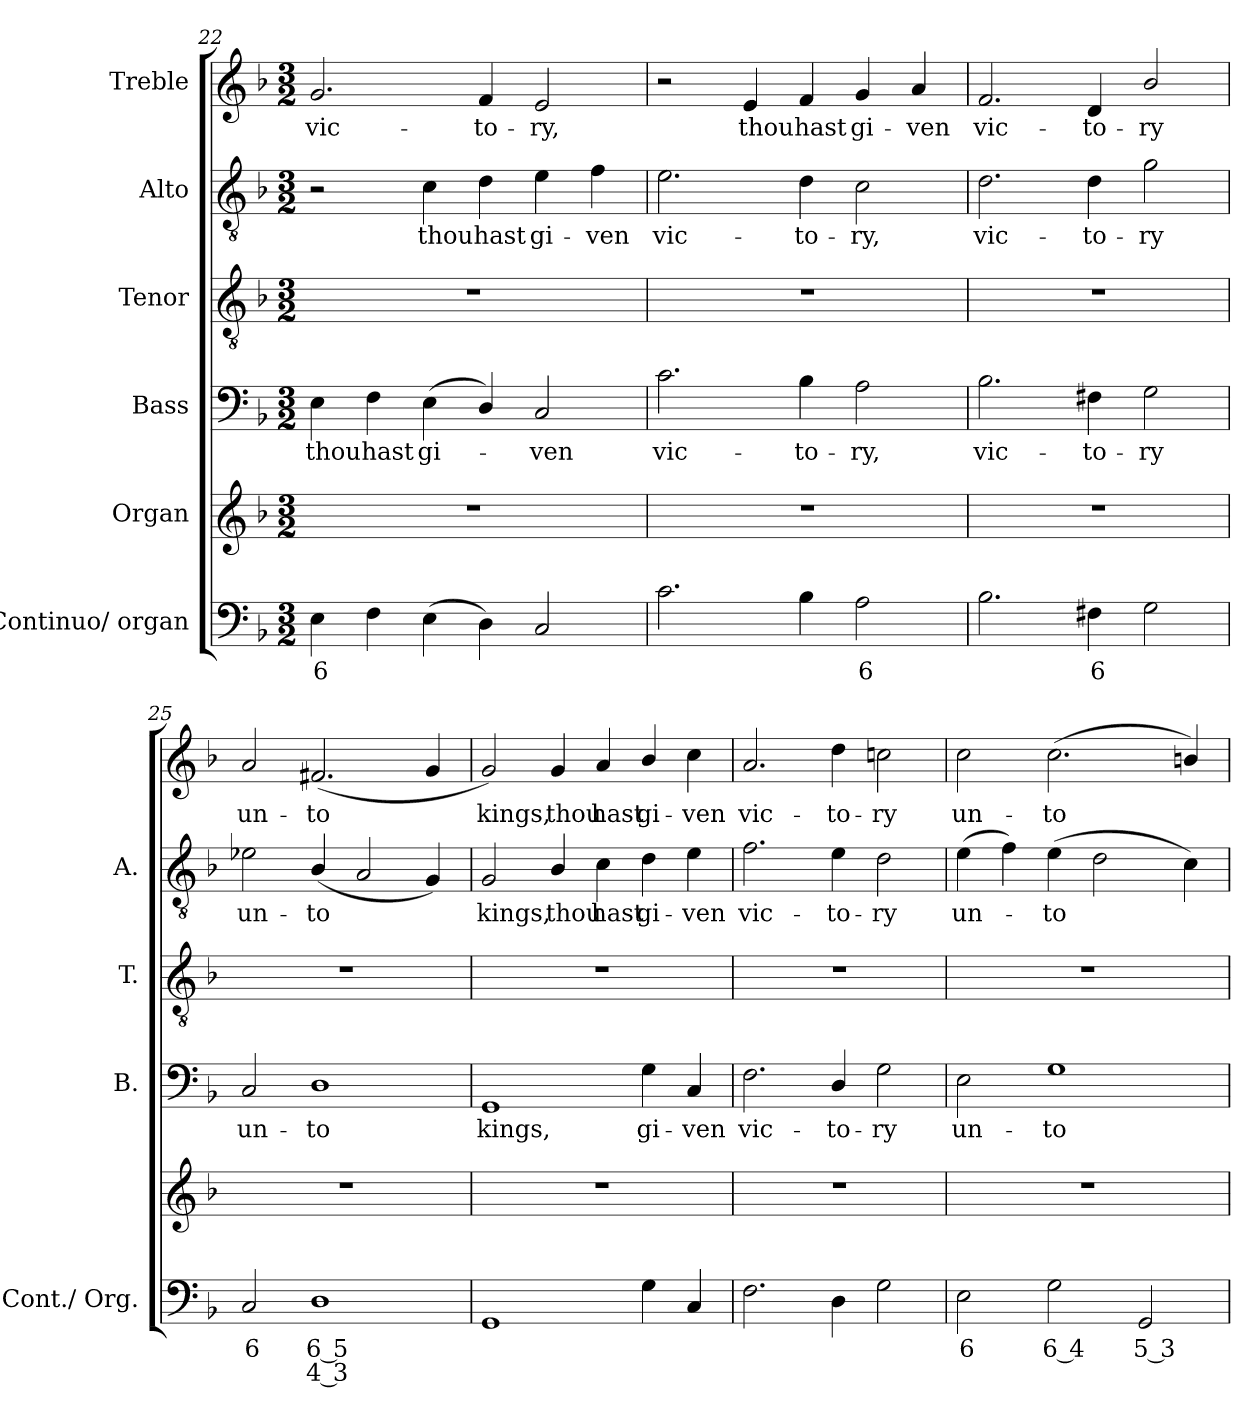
**kern	**text	**text	**kern	**kern	**text	**kern	**kern	**text	**kern	**text
*part6	*part6	*part6	*part5	*part4	*part4	*part3	*part2	*part2	*part1	*part1
*staff6	*staff6	*staff6	*staff5	*staff4	*staff4	*staff3	*staff2	*staff2	*staff1	*staff1
*I"Continuo/ organ	*	*	*I"Organ	*I"Bass	*	*I"Tenor	*I"Alto	*	*I"Treble	*
*I'Cont./ Org.	*	*	*	*I'B.	*	*I'T.	*I'A.	*	*	*
*clefF4	*	*	*clefG2	*clefF4	*	*clefGv2	*clefGv2	*	*clefG2	*
*	*	*	*	*	*	*ITrd7c12	*ITrd7c12	*	*	*
*k[b-]	*	*	*k[b-]	*k[b-]	*	*k[b-]	*k[b-]	*	*k[b-]	*
*F:	*	*	*F:	*F:	*	*F:	*F:	*	*F:	*
*M3/2	*	*	*M3/2	*M3/2	*	*M3/2	*M3/2	*	*M3/2	*
=22	=22	=22	=22	=22	=22	=22	=22	=22	=22	=22
!	!LO:LY:b:color=#000000	!	!LO:N:vis=1	!	!	!	!	!	!	!
!	!	!	!	!	!LO:LY:b:color=#000000	!LO:N:vis=1	!	!	!	!
!	!	!	!	!	!	!	!	!	!	!LO:LY:b:color=#000000
4Ei\	6	.	1.r	4Ei\	thou	1.r	2r	.	2.gi/	vic-
!	!	!	!	!	!LO:LY:b:color=#000000	!	!	!	!	!
4Fi\	.	.	.	4Fi\	hast	.	.	.	.	.
!	!	!	!	!	!LO:LY:b:color=#000000	!	!	!	!	!
!	!	!	!	!	!	!	!	!LO:LY:b:color=#000000	!	!
(4Ei\	.	.	.	(4Ei\	gi-	.	4Ci\	thou	.	.
!	!	!	!	!	!	!	!	!LO:LY:b:color=#000000	!	!
!	!	!	!	!	!	!	!	!	!	!LO:LY:b:color=#000000
4Di\)	.	.	.	4Di/)	.	.	4Di\	hast	4fi/	-to-
!	!	!	!	!	!LO:LY:b:color=#000000	!	!	!	!	!
!	!	!	!	!	!	!	!	!LO:LY:b:color=#000000	!	!
!	!	!	!	!	!	!	!	!	!	!LO:LY:b:color=#000000
2Ci/	.	.	.	2Ci/	-ven	.	4Ei\	gi-	2ei/	-ry,
!	!	!	!	!	!	!	!	!LO:LY:b:color=#000000	!	!
.	.	.	.	.	.	.	4Fi\	-ven	.	.
=23	=23	=23	=23	=23	=23	=23	=23	=23	=23	=23
!	!	!	!LO:N:vis=1	!	!	!	!	!	!	!
!	!	!	!	!	!LO:LY:b:color=#000000	!LO:N:vis=1	!	!	!	!
!	!	!	!	!	!	!	!	!LO:LY:b:color=#000000	!	!
2.ci\	.	.	1.r	2.ci\	vic-	1.r	2.Ei\	vic-	2r	.
!	!	!	!	!	!	!	!	!	!	!LO:LY:b:color=#000000
.	.	.	.	.	.	.	.	.	4ei/	thou
!	!	!	!	!	!LO:LY:b:color=#000000	!	!	!	!	!
!	!	!	!	!	!	!	!	!LO:LY:b:color=#000000	!	!
!	!	!	!	!	!	!	!	!	!	!LO:LY:b:color=#000000
4B-i\	.	.	.	4B-i\	-to-	.	4Di\	-to-	4fi/	hast
!	!LO:LY:b:color=#000000	!	!	!	!	!	!	!	!	!
!	!	!	!	!	!LO:LY:b:color=#000000	!	!	!	!	!
!	!	!	!	!	!	!	!	!LO:LY:b:color=#000000	!	!
!	!	!	!	!	!	!	!	!	!	!LO:LY:b:color=#000000
2Ai\	6	.	.	2Ai\	-ry,	.	2Ci\	-ry,	4gi/	gi-
!	!	!	!	!	!	!	!	!	!	!LO:LY:b:color=#000000
.	.	.	.	.	.	.	.	.	4ai/	-ven
=24	=24	=24	=24	=24	=24	=24	=24	=24	=24	=24
!	!	!	!LO:N:vis=1	!	!	!	!	!	!	!
!	!	!	!	!	!LO:LY:b:color=#000000	!LO:N:vis=1	!	!	!	!
!	!	!	!	!	!	!	!	!LO:LY:b:color=#000000	!	!
!	!	!	!	!	!	!	!	!	!	!LO:LY:b:color=#000000
2.B-i\	.	.	1.r	2.B-i\	vic-	1.r	2.Di\	vic-	2.fi/	vic-
!	!LO:LY:b:color=#000000	!	!	!	!	!	!	!	!	!
!	!	!	!	!	!LO:LY:b:color=#000000	!	!	!	!	!
!	!	!	!	!	!	!	!	!LO:LY:b:color=#000000	!	!
!	!	!	!	!	!	!	!	!	!	!LO:LY:b:color=#000000
4F#Xi\	6	.	.	4F#Xi\	-to-	.	4Di\	-to-	4di/	-to-
!	!	!	!	!	!LO:LY:b:color=#000000	!	!	!	!	!
!	!	!	!	!	!	!	!	!LO:LY:b:color=#000000	!	!
!	!	!	!	!	!	!	!	!	!	!LO:LY:b:color=#000000
2Gi\	.	.	.	2Gi\	-ry	.	2Gi\	-ry	2b-i/	-ry
=25	=25	=25	=25	=25	=25	=25	=25	=25	=25	=25
!	!LO:LY:b:color=#000000	!	!LO:N:vis=1	!	!	!	!	!	!	!
!	!	!	!	!	!LO:LY:b:color=#000000	!LO:N:vis=1	!	!	!	!
!	!	!	!	!	!	!	!	!LO:LY:b:color=#000000	!	!
!	!	!	!	!	!	!	!	!	!	!LO:LY:b:color=#000000
2Ci/	6	.	1.r	2Ci/	un-	1.r	2E-Xi\	un-	2ai/	un-
!	!LO:LY:b:color=#000000	!LO:LY:b:color=#000000	!	!	!	!	!	!	!	!
!	!	!	!	!	!LO:LY:b:color=#000000	!	!	!	!	!
!	!	!	!	!	!	!	!	!LO:LY:b:color=#000000	!	!
!	!	!	!	!	!	!	!	!	!	!LO:LY:b:color=#000000
1Di	6 5	4 3	.	1Di	-to	.	(4BB-i/	-to	(2.f#Xi/	-to
.	.	.	.	.	.	.	2AAi/	.	.	.
.	.	.	.	.	.	.	4GGi/)	.	4gi/	.
!!LO:LB:g=z
=26	=26	=26	=26	=26	=26	=26	=26	=26	=26	=26
!	!	!	!LO:N:vis=1	!	!	!	!	!	!	!
!	!	!	!	!	!LO:LY:b:color=#000000	!LO:N:vis=1	!	!	!	!
!	!	!	!	!	!	!	!	!LO:LY:b:color=#000000	!	!
!	!	!	!	!	!	!	!	!	!	!LO:LY:b:color=#000000
1GGi	.	.	1.r	1GGi	kings,	1.r	2GGi/	kings,	2gi/)	kings,
!	!	!	!	!	!	!	!	!LO:LY:b:color=#000000	!	!
!	!	!	!	!	!	!	!	!	!	!LO:LY:b:color=#000000
.	.	.	.	.	.	.	4BB-i/	thou	4gi/	thou
!	!	!	!	!	!	!	!	!LO:LY:b:color=#000000	!	!
!	!	!	!	!	!	!	!	!	!	!LO:LY:b:color=#000000
.	.	.	.	.	.	.	4Ci\	hast	4ai/	hast
!	!	!	!	!	!LO:LY:b:color=#000000	!	!	!	!	!
!	!	!	!	!	!	!	!	!LO:LY:b:color=#000000	!	!
!	!	!	!	!	!	!	!	!	!	!LO:LY:b:color=#000000
4Gi\	.	.	.	4Gi\	gi-	.	4Di\	gi-	4b-i/	gi-
!	!	!	!	!	!LO:LY:b:color=#000000	!	!	!	!	!
!	!	!	!	!	!	!	!	!LO:LY:b:color=#000000	!	!
!	!	!	!	!	!	!	!	!	!	!LO:LY:b:color=#000000
4Ci/	.	.	.	4Ci/	-ven	.	4Ei\	-ven	4cci\	-ven
=27	=27	=27	=27	=27	=27	=27	=27	=27	=27	=27
!	!	!	!LO:N:vis=1	!	!	!	!	!	!	!
!	!	!	!	!	!LO:LY:b:color=#000000	!LO:N:vis=1	!	!	!	!
!	!	!	!	!	!	!	!	!LO:LY:b:color=#000000	!	!
!	!	!	!	!	!	!	!	!	!	!LO:LY:b:color=#000000
2.Fi\	.	.	1.r	2.Fi\	vic-	1.r	2.Fi\	vic-	2.ai/	vic-
!	!	!	!	!	!LO:LY:b:color=#000000	!	!	!	!	!
!	!	!	!	!	!	!	!	!LO:LY:b:color=#000000	!	!
!	!	!	!	!	!	!	!	!	!	!LO:LY:b:color=#000000
4Di\	.	.	.	4Di/	-to-	.	4Ei\	-to-	4ddi\	-to-
!	!	!	!	!	!LO:LY:b:color=#000000	!	!	!	!	!
!	!	!	!	!	!	!	!	!LO:LY:b:color=#000000	!	!
!	!	!	!	!	!	!	!	!	!	!LO:LY:b:color=#000000
2Gi\	.	.	.	2Gi\	-ry	.	2Di\	-ry	2ccni\	-ry
=28	=28	=28	=28	=28	=28	=28	=28	=28	=28	=28
!	!LO:LY:b:color=#000000	!	!LO:N:vis=1	!	!	!	!	!	!	!
!	!	!	!	!	!LO:LY:b:color=#000000	!LO:N:vis=1	!	!	!	!
!	!	!	!	!	!	!	!	!LO:LY:b:color=#000000	!	!
!	!	!	!	!	!	!	!	!	!	!LO:LY:b:color=#000000
2Ei\	6	.	1.r	2Ei\	un-	1.r	(4Ei\	un-	2cci\	un-
.	.	.	.	.	.	.	4Fi\)	.	.	.
!	!LO:LY:b:color=#000000	!	!	!	!	!	!	!	!	!
!	!	!	!	!	!LO:LY:b:color=#000000	!	!	!	!	!
!	!	!	!	!	!	!	!	!LO:LY:b:color=#000000	!	!
!	!	!	!	!	!	!	!	!	!	!LO:LY:b:color=#000000
2Gi\	6 4	.	.	1Gi	-to	.	(4Ei\	-to	(2.cci\	-to
.	.	.	.	.	.	.	2Di\	.	.	.
!	!LO:LY:b:color=#000000	!	!	!	!	!	!	!	!	!
2GGi/	5 3	.	.	.	.	.	.	.	.	.
.	.	.	.	.	.	.	4Ci\)	.	4bni/)	.
=	=	=	=	=	=	=	=	=	=	=
*-	*-	*-	*-	*-	*-	*-	*-	*-	*-	*-
